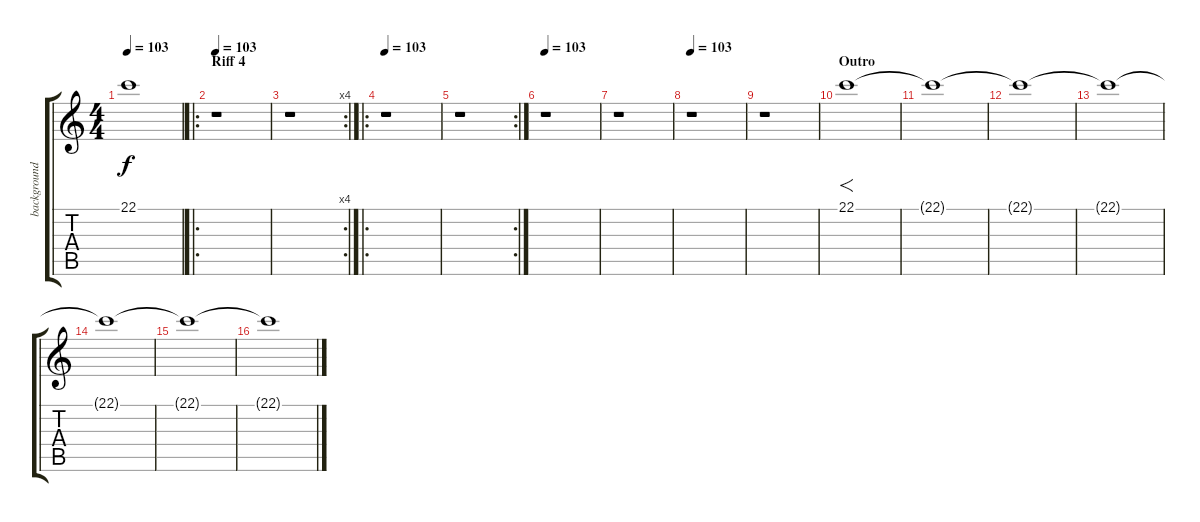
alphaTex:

\track ("background fx" "background") {instrument fx6goblins}
\staff {score tabs}
\tuning (D4 A3 F3 C3 G2 C2) {hide}
\ts (4 4)
\tempo 103
\clef g2
\ks c
22.1{t}.1{dy f} |
\ro
\section ("" "Riff 4")
\tempo 103
r.1 |
\rc 4
r.1 |
\ro
\tempo 103
r.1 |
\rc 2
r.1 |
\tempo 103
r.1 |
r.1 |
\tempo 103
r.1 |
r.1 |
\section ("" "Outro")
22.1.1{f volume 4 balance 8 instrument fx6goblins} |
22.1{t}.1 |
22.1{t}.1 |
22.1{t}.1 |
22.1{t}.1 |
22.1{t}.1 |
22.1{t}.1
